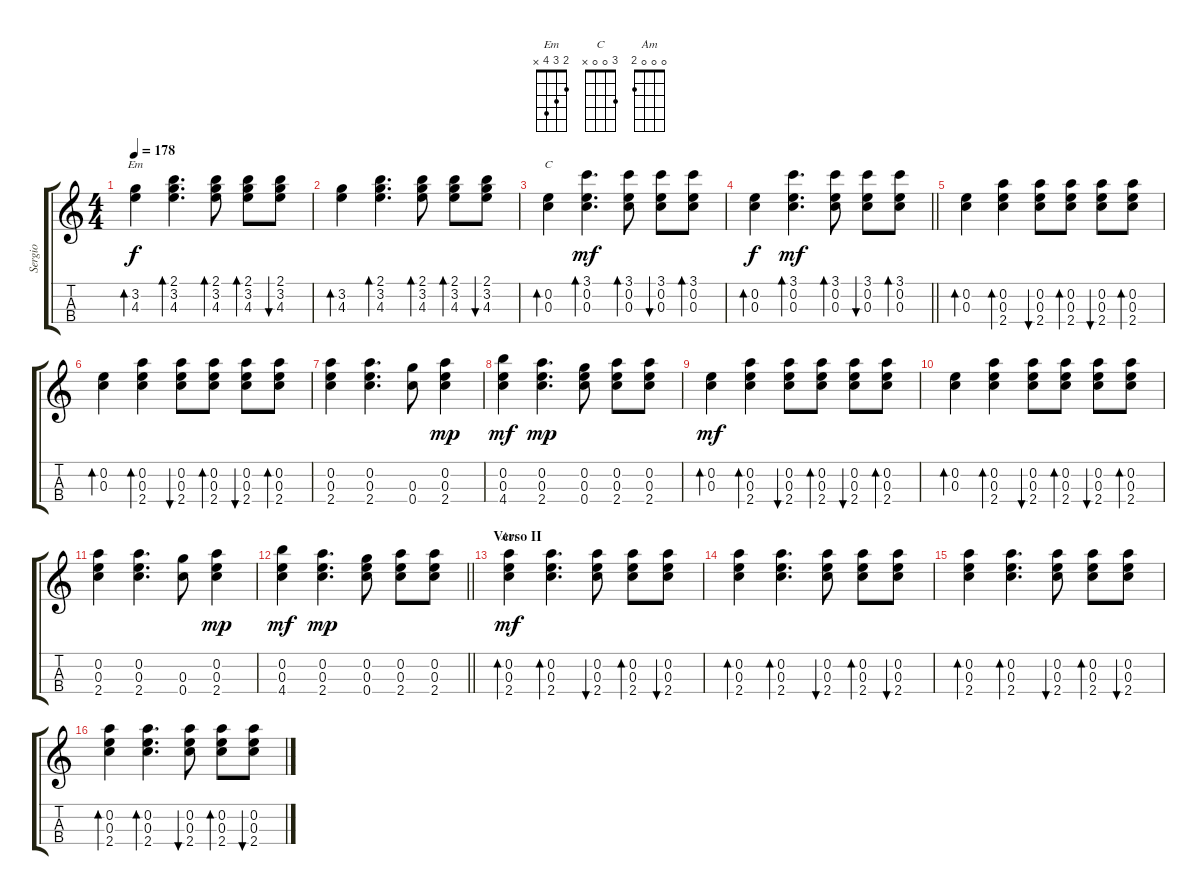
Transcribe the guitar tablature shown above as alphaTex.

\track ("Sergio" "Sergio") {instrument acousticguitarnylon}
\staff {score tabs}
\tuning (A4 E4 C4 G4) {hide}
\chord ("Em" 2 3 4 x)
\chord ("C" 3 0 0 x)
\chord ("Am" 0 0 0 2)
\ts (4 4)
\tempo 178
\clef g2
\ks c
(3.2 4.3).4{bd 30 ch "Em" dy f} (2.1 3.2 4.3).4{d bd 60} (2.1 3.2 4.3).8{bd 60} (2.1 3.2 4.3).8{bd 60} (2.1 3.2 4.3).8{bu 60} |
(3.2 4.3).4{bd 30} (2.1 3.2 4.3).4{d bd 60} (2.1 3.2 4.3).8{bd 60} (2.1 3.2 4.3).8{bd 60} (2.1 3.2 4.3).8{bu 60} |
(0.2 0.3).4{bd 30 ch "C"} (3.1 0.2 0.3).4{d bd 60 dy mf} (3.1 0.2 0.3).8{bd 60} (3.1 0.2 0.3).8{bu 60} (3.1 0.2 0.3).8{bd 60} |
\barLineRight lightlight
(0.2 0.3).4{bd 30 dy f} (3.1 0.2 0.3).4{d bd 60 dy mf} (3.1 0.2 0.3).8{bd 60} (3.1 0.2 0.3).8{bu 60} (3.1 0.2 0.3).8{bd 60} |
(0.2 0.3).4{bd 60} (0.2 0.3 2.4).4{bd 60} (0.2 0.3 2.4).8{bu 60} (0.2 0.3 2.4).8{bd 60} (0.2 0.3 2.4).8{bu 60} (0.2 0.3 2.4).8{bd 60} |
(0.2 0.3).4{bd 60} (0.2 0.3 2.4).4{bd 60} (0.2 0.3 2.4).8{bu 60} (0.2 0.3 2.4).8{bd 60} (0.2 0.3 2.4).8{bu 60} (0.2 0.3 2.4).8{bd 60} |
(0.2 0.3 2.4).4 (0.2 0.3 2.4).4{d} (0.3 0.4).8 (0.2 0.3 2.4).4{dy mp} |
(0.2 0.3 4.4).4{dy mf} (0.2 0.3 2.4).4{d dy mp} (0.2 0.3 0.4).8 (0.2 0.3 2.4).8 (0.2 0.3 2.4).8 |
(0.2 0.3).4{bd 60 dy mf} (0.2 0.3 2.4).4{bd 60} (0.2 0.3 2.4).8{bu 60} (0.2 0.3 2.4).8{bd 60} (0.2 0.3 2.4).8{bu 60} (0.2 0.3 2.4).8{bd 60} |
(0.2 0.3).4{bd 60} (0.2 0.3 2.4).4{bd 60} (0.2 0.3 2.4).8{bu 60} (0.2 0.3 2.4).8{bd 60} (0.2 0.3 2.4).8{bu 60} (0.2 0.3 2.4).8{bd 60} |
(0.2 0.3 2.4).4 (0.2 0.3 2.4).4{d} (0.3 0.4).8 (0.2 0.3 2.4).4{dy mp} |
\barLineRight lightlight
(0.2 0.3 4.4).4{dy mf} (0.2 0.3 2.4).4{d dy mp} (0.2 0.3 0.4).8 (0.2 0.3 2.4).8 (0.2 0.3 2.4).8 |
\section ("" "Verso II")
(0.2 0.3 2.4).4{bd 30 ch "Am" dy mf} (0.2 0.3 2.4).4{d bd 30} (0.2 0.3 2.4).8{bu 60} (0.2 0.3 2.4).8{bd 60} (0.2 0.3 2.4).8{bu 60} |
(0.2 0.3 2.4).4{bd 30} (0.2 0.3 2.4).4{d bd 30} (0.2 0.3 2.4).8{bu 60} (0.2 0.3 2.4).8{bd 60} (0.2 0.3 2.4).8{bu 60} |
(0.2 0.3 2.4).4{bd 30} (0.2 0.3 2.4).4{d bd 30} (0.2 0.3 2.4).8{bu 60} (0.2 0.3 2.4).8{bd 60} (0.2 0.3 2.4).8{bu 60} |
(0.2 0.3 2.4).4{bd 30} (0.2 0.3 2.4).4{d bd 30} (0.2 0.3 2.4).8{bu 60} (0.2 0.3 2.4).8{bd 60} (0.2 0.3 2.4).8{bu 60}
